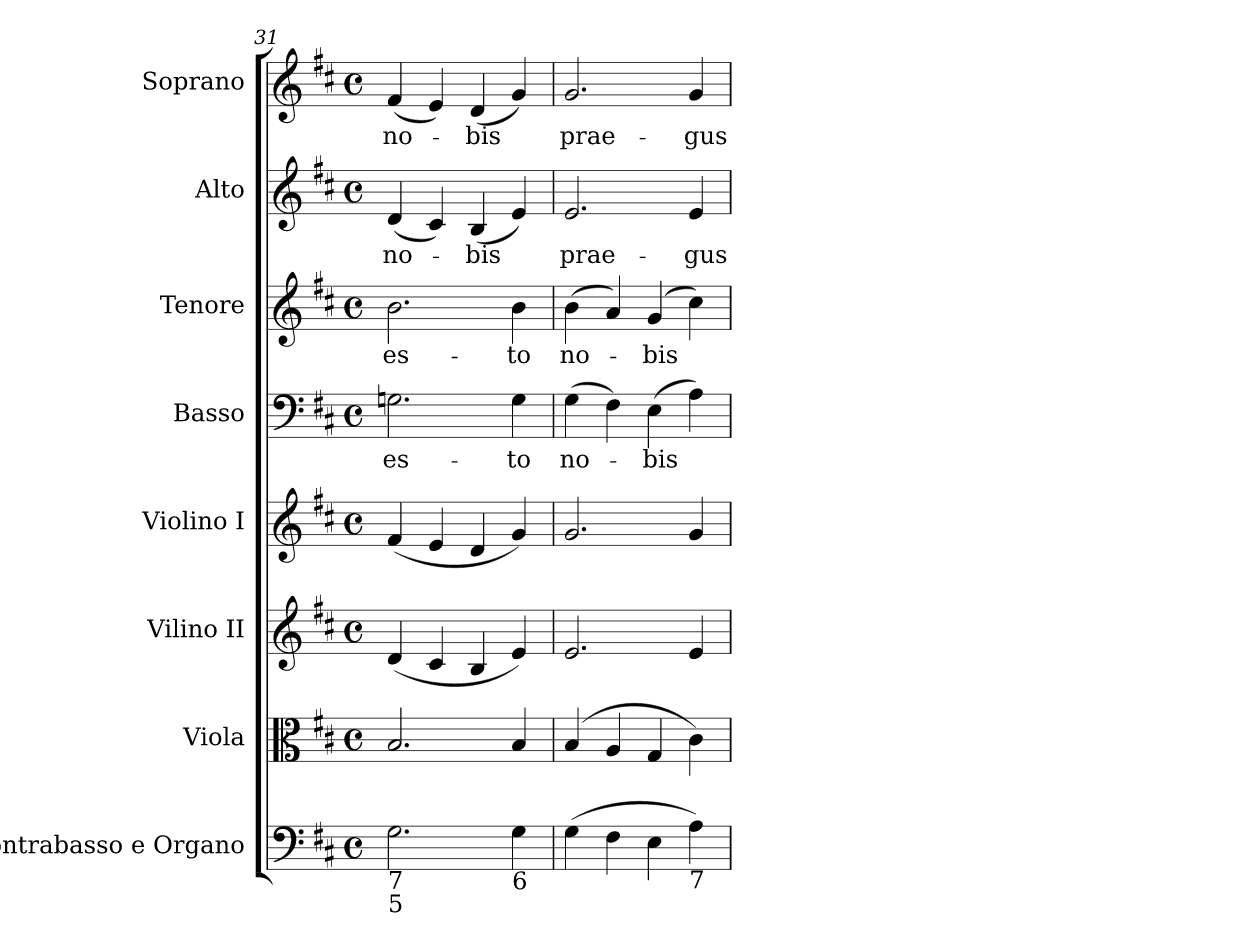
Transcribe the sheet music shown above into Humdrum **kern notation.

**kern	**kern	**kern	**kern	**kern	**text	**kern	**text	**kern	**text	**kern	**text
*part8	*part7	*part6	*part5	*part4	*part4	*part3	*part3	*part2	*part2	*part1	*part1
*staff8	*staff7	*staff6	*staff5	*staff4	*staff4	*staff3	*staff3	*staff2	*staff2	*staff1	*staff1
*I"Contrabasso e Organo	*I"Viola	*I"Vilino II	*I"Violino I	*I"Basso	*	*I"Tenore	*	*I"Alto	*	*I"Soprano	*
*I'Cb. e Org.	*I'Vla.	*I'Vl. II	*I'Vl. I	*I'B	*	*I'T	*	*I'A	*	*I'S	*
*clefF4	*clefC3	*clefG2	*clefG2	*clefF4	*	*clefG2	*	*clefG2	*	*clefG2	*
*k[f#c#]	*k[f#c#]	*k[f#c#]	*k[f#c#]	*k[f#c#]	*	*k[f#c#]	*	*k[f#c#]	*	*k[f#c#]	*
*D:	*D:	*D:	*D:	*D:	*	*D:	*	*D:	*	*D:	*
*M4/4	*M4/4	*M4/4	*M4/4	*M4/4	*	*M4/4	*	*M4/4	*	*M4/4	*
*met(c)	*met(c)	*met(c)	*met(c)	*met(c)	*	*met(c)	*	*met(c)	*	*met(c)	*
=31	=31	=31	=31	=31	=31	=31	=31	=31	=31	=31	=31
!LO:TX:b:t=7\n5	!	!	!	!	!	!	!	!	!	!	!
!	!	!	!	!	!LO:LY:b	!	!LO:LY:b	!	!LO:LY:b	!	!LO:LY:b
2.G\	2.B/	(<4d/	(<4f#/	2.Gn\	es-	2.b\	es-	(<4d/	no-	(<4f#/	no-
.	.	4c#/	4e/	.	.	.	.	4c#/)	.	4e/)	.
!	!	!	!	!	!	!	!	!	!LO:LY:b	!	!LO:LY:b
.	.	4B/	4d/	.	.	.	.	(<4B/	-bis	(<4d/	-bis
!LO:TX:b:t=6	!	!	!	!	!	!	!	!	!	!	!
!	!	!	!	!	!LO:LY:b	!	!LO:LY:b	!	!	!	!
4G\	4B/	4e/)	4g/)	4G\	-to	4b\	-to	4e/)	.	4g/)	.
=32	=32	=32	=32	=32	=32	=32	=32	=32	=32	=32	=32
!	!	!	!	!	!LO:LY:b	!	!LO:LY:b	!	!LO:LY:b	!	!LO:LY:b
(>4G\	(4B/	2.e/	2.g/	(>4G\	no-	(>4b\	no-	2.e/	prae-	2.g/	prae-
4F#\	4A/	.	.	4F#\)	.	4a/)	.	.	.	.	.
!	!	!	!	!	!LO:LY:b	!	!LO:LY:b	!	!	!	!
4E\	4G/	.	.	(>4E\	-bis	(4g/	-bis	.	.	.	.
!LO:TX:b:t=7	!	!	!	!	!	!	!	!	!	!	!
!	!	!	!	!	!	!	!	!	!LO:LY:b	!	!LO:LY:b
4A\)	4c#\)	4e/	4g/	4A\)	.	4cc#\)	.	4e/	-gus-	4g/	-gus-
=	=	=	=	=	=	=	=	=	=	=	=
*-	*-	*-	*-	*-	*-	*-	*-	*-	*-	*-	*-
